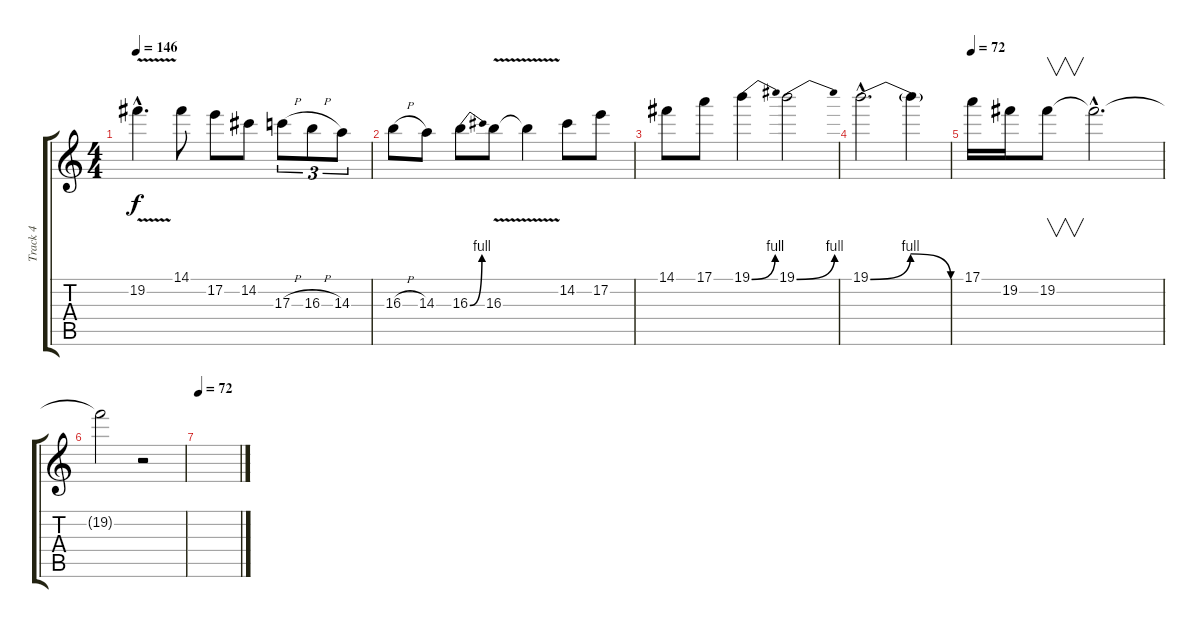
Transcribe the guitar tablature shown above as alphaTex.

\track ("Track 4" "Track 4") {instrument distortionguitar}
\staff {score tabs}
\tuning (E4 B3 G3 D3 A2 E2) {hide}
\ts (4 4)
\tempo 146
\clef g2
\ks c
19.2{v hac t}.4{d dy f} 14.1.8 17.2.8 14.2.8 17.3{h}.8{tu (3 2)} 16.3{h}.8{tu (3 2)} 14.3.8{tu (3 2)} |
16.3{h}.8 14.3.8 16.3{be (bend 0 0 60 4)}.8 16.3{v}.8 16.3{t}.4 14.2.8 17.2.8 |
14.1.8 17.1.8 19.1{be (bend 0 0 60 4)}.4 19.1{be (bend 0 0 60 4)}.2 |
19.1{be (bendrelease 0 0 5 4 55 4 60 0) hac}.2{d} 19.1{t}.4 |
\tempo 72
17.1.16 19.2.16 19.2.8{v} 19.2{hac t}.2{d} |
19.2{t}.2 r.2 |
\tempo 72
